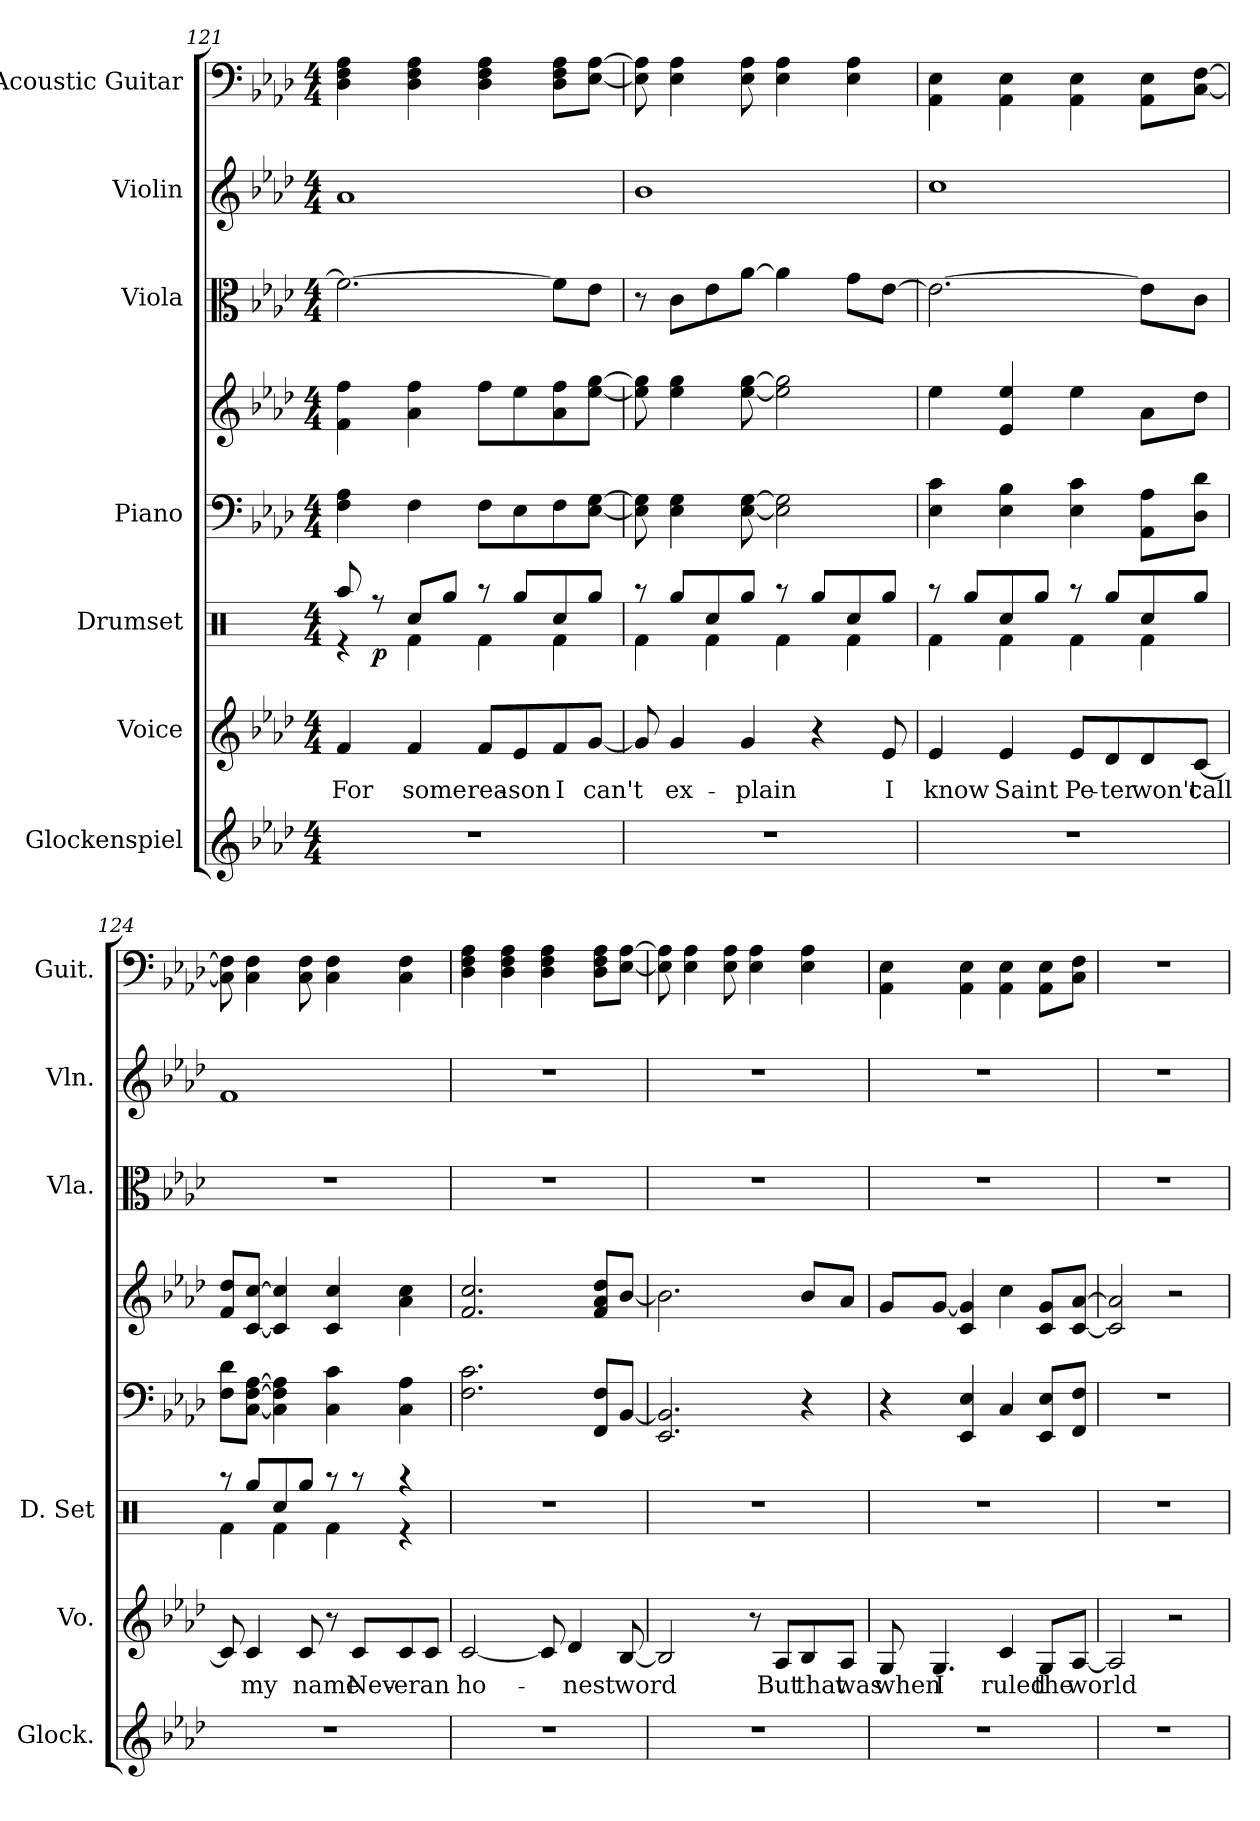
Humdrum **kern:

**kern	**kern	**text	**kern	**dynam	**kern	**kern	**kern	**kern	**kern
*part7	*part6	*part6	*part5	*part5	*part4	*part4	*part3	*part2	*part1
*staff8	*staff7	*staff7	*staff6	*staff6	*staff5	*staff4	*staff3	*staff2	*staff1
*I"Glockenspiel	*I"Voice	*	*I"Drumset	*	*I"Piano	*	*I"Viola	*I"Violin	*I"Acoustic Guitar
*I'Glock.	*I'Vo.	*	*I'D. Set	*	*	*	*I'Vla.	*I'Vln.	*I'Guit.
*clefG2	*clefG2	*	*clefX	*	*clefF4	*clefG2	*clefC3	*clefG2	*
*ITrd-14c-24	*	*	*	*	*	*	*	*	*
*k[b-e-a-d-]	*k[b-e-a-d-]	*	*k[]	*	*k[b-e-a-d-]	*k[b-e-a-d-]	*k[b-e-a-d-]	*k[b-e-a-d-]	*k[b-e-a-d-]
*M4/4	*M4/4	*	*M4/4	*	*M4/4	*M4/4	*M4/4	*M4/4	*M4/4
=121	=121	=121	=121	=121	=121	=121	=121	=121	=121
!	!	!LO:LY:b	!	!	!	!	!	!	!
*	*	*	*^	*	*	*	*	*	*
1r	4f/	For	8Raa/	4r	.	4F\ 4A-\	4f\ 4ff\	2.f\_	1a-	4D-\ 4F\ 4A-\
!	!	!	!	!	!LO:DY:b	!	!	!	!	!
.	.	.	8r	.	p	.	.	.	.	.
!	!	!LO:LY:b	!	!	!	!	!	!	!	!
.	4f/	some	8Rcc/L	4Rf\	.	4F\	4a-\ 4ff\	.	.	4D-\ 4F\ 4A-\
.	.	.	8Rgg/J	.	.	.	.	.	.	.
!	!	!LO:LY:b	!	!	!	!	!	!	!	!
.	8f/L	rea-	8r	4Rf\	.	8F\L	8ff\L	.	.	4D-\ 4F\ 4A-\
!	!	!LO:LY:b	!	!	!	!	!	!	!	!
.	8e-/	-son	8Rgg/L	.	.	8E-\	8ee-\	.	.	.
!	!	!LO:LY:b	!	!	!	!	!	!	!	!
.	8f/	I	8Rcc/	4Rf\	.	8F\	8a-\ 8ff\	8f\L]	.	8D-\ 8F\ 8A-\L
!	!	!LO:LY:b	!	!	!	!	!	!	!	!
.	[8g/J	can't	8Rgg/J	.	.	[8E-\ [8G\J	[8ee-\ [8gg\J	8e-\J	.	[8E-\ [8A-\J
!!LO:PB:g=z
=122	=122	=122	=122	=122	=122	=122	=122	=122	=122	=122
1r	8g/]	.	8r	4Rf\	.	8E-\] 8G\]	8ee-\] 8gg\]	8r	1b-	8E-\] 8A-\]
!	!	!LO:LY:b	!	!	!	!	!	!	!	!
.	4g/	ex-	8Rgg/L	.	.	4E-\ 4G\	4ee-\ 4gg\	8c\L	.	4E-\ 4A-\
.	.	.	8Rcc/	4Rf\	.	.	.	8e-\	.	.
!	!	!LO:LY:b	!	!	!	!	!	!	!	!
.	4g/	-plain	8Rgg/J	.	.	[8E-\ [8G\	[8ee-\ [8gg\	[8a-\J	.	8E-\ 8A-\
.	.	.	8r	4Rf\	.	2E-\] 2G\]	2ee-\] 2gg\]	4a-\]	.	4E-\ 4A-\
.	4r	.	8Rgg/L	.	.	.	.	.	.	.
.	.	.	8Rcc/	4Rf\	.	.	.	8g\L	.	4E-\ 4A-\
!	!	!LO:LY:b	!	!	!	!	!	!	!	!
.	8e-/	I	8Rgg/J	.	.	.	.	[8e-\J	.	.
=123	=123	=123	=123	=123	=123	=123	=123	=123	=123	=123
!	!	!LO:LY:b	!	!	!	!	!	!	!	!
1r	4e-/	know	8r	4Rf\	.	4E-\ 4c\	4ee-\	2.e-\_	1cc	4AA-\ 4E-\
.	.	.	8Rgg/L	.	.	.	.	.	.	.
!	!	!LO:LY:b	!	!	!	!	!	!	!	!
.	4e-/	Saint	8Rcc/	4Rf\	.	4E-\ 4B-\	4e-/ 4ee-/	.	.	4AA-\ 4E-\
.	.	.	8Rgg/J	.	.	.	.	.	.	.
!	!	!LO:LY:b	!	!	!	!	!	!	!	!
.	8e-/L	Pe-	8r	4Rf\	.	4E-\ 4c\	4ee-\	.	.	4AA-\ 4E-\
!	!	!LO:LY:b	!	!	!	!	!	!	!	!
.	8d-/	-ter	8Rgg/L	.	.	.	.	.	.	.
!	!	!LO:LY:b	!	!	!	!	!	!	!	!
.	8d-/	won't	8Rcc/	4Rf\	.	8AA-\ 8A-\L	8a-\L	8e-\L]	.	8AA-\ 8E-\L
!	!	!LO:LY:b	!	!	!	!	!	!	!	!
.	[8c/J	call	8Rgg/J	.	.	8D-\ 8d-\J	8dd-\J	8c\J	.	[8C\ [8F\J
=124	=124	=124	=124	=124	=124	=124	=124	=124	=124	=124
1r	8c/]	.	8r	4Rf\	.	8F\ 8d-\L	8f/ 8dd-/L	1r	1f	8C\] 8F\]
!	!	!LO:LY:b	!	!	!	!	!	!	!	!
.	4c/	my	8Rgg/L	.	.	[8C\ [8F\ [8A-\J	[8c/ [8cc/J	.	.	4C\ 4F\
.	.	.	8Rcc/	4Rf\	.	4C\] 4F\] 4A-\]	4c/] 4cc/]	.	.	.
!	!	!LO:LY:b	!	!	!	!	!	!	!	!
.	8c/	name	8Rgg/J	.	.	.	.	.	.	8C\ 8F\
.	8r	.	8r	4Rf\	.	4C\ 4c\	4c/ 4cc/	.	.	4C\ 4F\
!	!	!LO:LY:b	!	!	!	!	!	!	!	!
.	8c/L	Nev-	8r	.	.	.	.	.	.	.
!	!	!LO:LY:b	!	!	!	!	!	!	!	!
.	8c/	-er	4r	4r	.	4C\ 4A-\	4a-\ 4cc\	.	.	4C\ 4F\
!	!	!LO:LY:b	!	!	!	!	!	!	!	!
.	8c/J	an	.	.	.	.	.	.	.	.
*	*	*	*v	*v	*	*	*	*	*	*
!!LO:PB:g=z
=125	=125	=125	=125	=125	=125	=125	=125	=125	=125
!	!	!LO:LY:b	!	!	!	!	!	!	!
1r	[2c/	ho-	1r	.	2.F\ 2.c\	2.f/ 2.cc/	1r	1r	4D-\ 4F\ 4A-\
.	.	.	.	.	.	.	.	.	4D-\ 4F\ 4A-\
.	8c/]	.	.	.	.	.	.	.	4D-\ 4F\ 4A-\
!	!	!LO:LY:b	!	!	!	!	!	!	!
.	4d-/	-nest	.	.	.	.	.	.	.
.	.	.	.	.	8FF/ 8F/L	8f/ 8a-/ 8dd-/L	.	.	8D-\ 8F\ 8A-\L
!	!	!LO:LY:b	!	!	!	!	!	!	!
.	[8B-/	word	.	.	[8BB-/J	[8b-/J	.	.	[8E-\ [8A-\J
=126	=126	=126	=126	=126	=126	=126	=126	=126	=126
1r	2B-/]	.	1r	.	2.EE-/ 2.BB-/]	2.b-\]	1r	1r	8E-\] 8A-\]
.	.	.	.	.	.	.	.	.	4E-\ 4A-\
.	.	.	.	.	.	.	.	.	8E-\ 8A-\
.	8r	.	.	.	.	.	.	.	4E-\ 4A-\
!	!	!LO:LY:b	!	!	!	!	!	!	!
.	8A-/L	But	.	.	.	.	.	.	.
!	!	!LO:LY:b	!	!	!	!	!	!	!
.	8B-/	that	.	.	4r	8b-/L	.	.	4E-\ 4A-\
!	!	!LO:LY:b	!	!	!	!	!	!	!
.	8A-/J	was	.	.	.	8a-/J	.	.	.
=127	=127	=127	=127	=127	=127	=127	=127	=127	=127
!	!	!LO:LY:b	!	!	!	!	!	!	!
1r	8G/	when	1r	.	4r	8g/L	1r	1r	4AA-\ 4E-\
!	!	!LO:LY:b	!	!	!	!	!	!	!
.	4.G/	I	.	.	.	[8g/J	.	.	.
.	.	.	.	.	4EE-/ 4E-/	4c/ 4g/]	.	.	4AA-\ 4E-\
!	!	!LO:LY:b	!	!	!	!	!	!	!
.	4c/	ruled	.	.	4C/	4cc\	.	.	4AA-\ 4E-\
!	!	!LO:LY:b	!	!	!	!	!	!	!
.	8G/L	the	.	.	8EE-/ 8E-/L	8c/ 8g/L	.	.	8AA-\ 8E-\L
!	!	!LO:LY:b	!	!	!	!	!	!	!
.	[8A-/J	world	.	.	8FF/ 8F/J	[8c/ [8a-/J	.	.	8C\ 8F\J
=128	=128	=128	=128	=128	=128	=128	=128	=128	=128
1r	2A-/]	.	1r	.	1r	2c/] 2a-/]	1r	1r	1r
.	2r	.	.	.	.	2r	.	.	.
=	=	=	=	=	=	=	=	=	=
*-	*-	*-	*-	*-	*-	*-	*-	*-	*-
